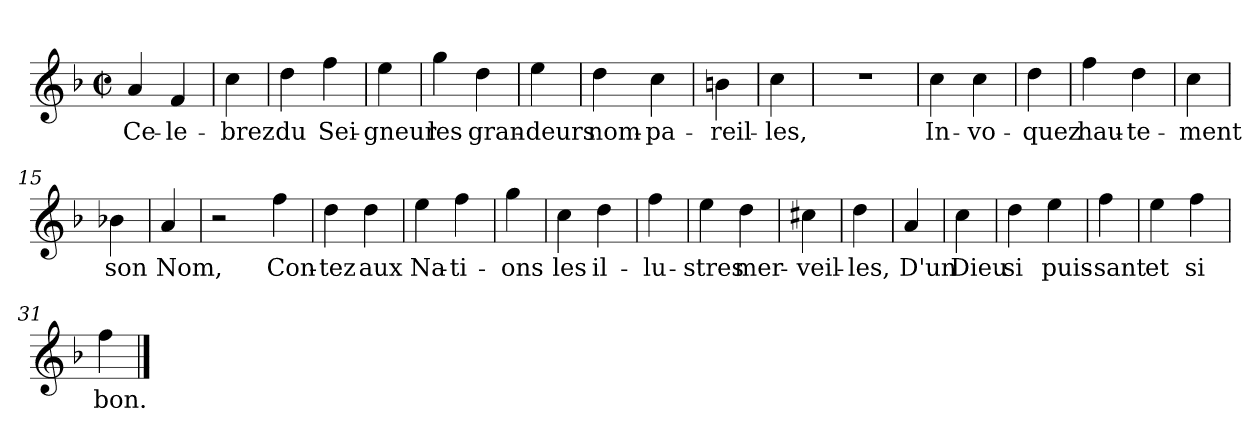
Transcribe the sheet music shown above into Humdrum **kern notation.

**kern	**text
*part1	*part1
*staff1	*staff1
*clefG2	*
*k[b-]	*
*F:	*
*M2/2	*
*met(c|)	*
=1	=1
4a	Ce-
4f	-le-
=2	=2
4cc	-brez
=3	=3
4dd	du
4ff	Sei-
=4	=4
4ee	-gneur
=5	=5
4gg	les
4dd	gran-
=6	=6
4ee	-deurs
=7	=7
4dd	nom-
4cc	-pa-
=8	=8
4b	-reil-
=9	=9
4cc	-les,
=10	=10
1r	.
=11	=11
4cc	In-
4cc	-vo-
=12	=12
4dd	-quez
=13	=13
4ff	hau-
4dd	-te-
=14	=14
4cc	-ment
=15	=15
4b-X	son
=16	=16
4a	Nom,
=17	=17
2r	.
4ff	Con-
=18	=18
4dd	-tez
4dd	aux
=19	=19
4ee	Na-
4ff	-ti-
=20	=20
4gg	-ons
=21	=21
4cc	les
4dd	il-
=22	=22
4ff	-lu-
=23	=23
4ee	-stres
4dd	mer-
=24	=24
4cc#X	-veil-
=25	=25
4dd	-les,
=26	=26
4a	D'un
=27	=27
4cc	Dieu
=28	=28
4dd	si
4ee	puis-
=29	=29
4ff	-sant
=30	=30
4ee	et
4ff	si
=31	=31
4ff	bon.
==	==
*-	*-
